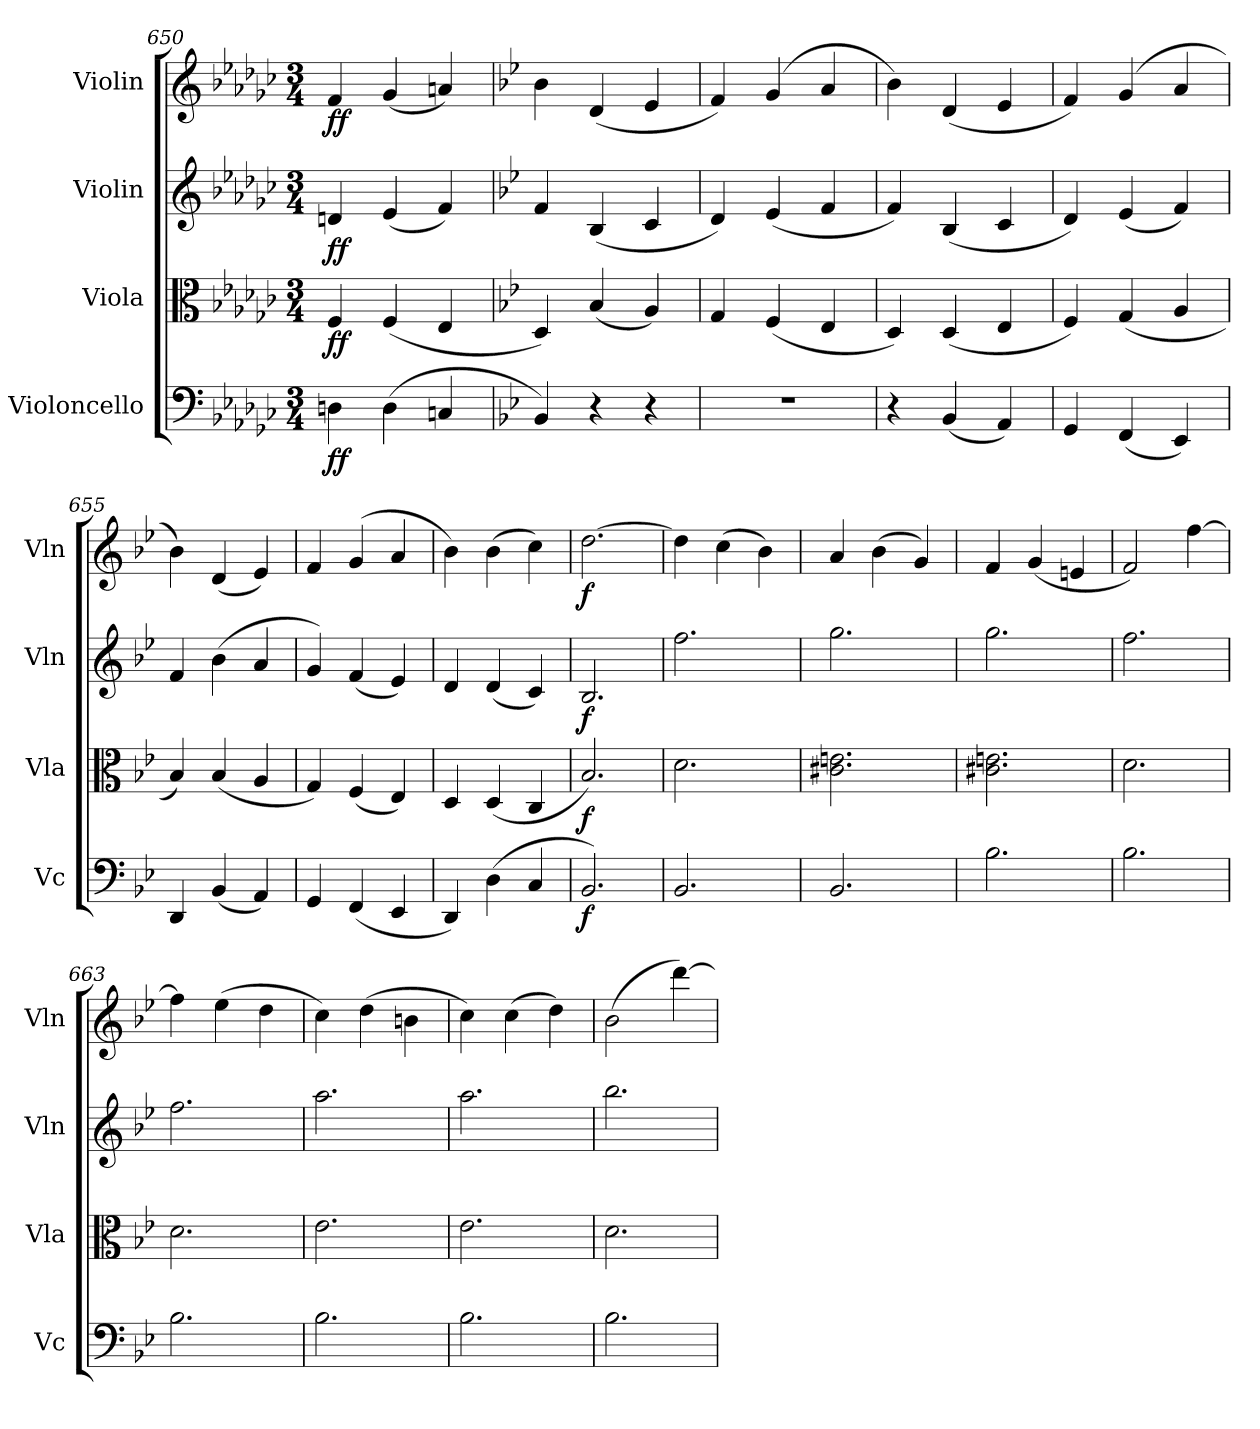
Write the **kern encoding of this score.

**kern	**dynam	**kern	**dynam	**kern	**dynam	**kern	**dynam
*part4	*part4	*part3	*part3	*part2	*part2	*part1	*part1
*staff4	*staff4	*staff3	*staff3	*staff2	*staff2	*staff1	*staff1
*I"Violoncello	*	*I"Viola	*	*I"Violin	*	*I"Violin	*
*I'Vc	*	*I'Vla	*	*I'Vln	*	*I'Vln	*
*clefF4	*	*clefC3	*	*clefG2	*	*clefG2	*
*k[b-e-a-d-g-c-]	*	*k[b-e-a-d-g-c-]	*	*k[b-e-a-d-g-c-]	*	*k[b-e-a-d-g-c-]	*
*M3/4	*	*M3/4	*	*M3/4	*	*M3/4	*
=650	=650	=650	=650	=650	=650	=650	=650
4Dn	ff	4F	ff	4dn	ff	4f	ff
(4D	.	(4F	.	(4e-	.	(4g-	.
4Cn	.	4E-	.	4f)	.	4an)	.
=651	=651	=651	=651	=651	=651	=651	=651
*k[b-e-]	*	*k[b-e-]	*	*k[b-e-]	*	*k[b-e-]	*
4BB-)	.	4D)	.	4f	.	4b-	.
4r	.	(4B-	.	(4B-	.	(4d	.
4r	.	4A)	.	4c	.	4e-	.
=652	=652	=652	=652	=652	=652	=652	=652
2.r	.	4G	.	4d)	.	4f)	.
.	.	(4F	.	(4e-	.	(4g	.
.	.	4E-	.	4f	.	4a	.
=653	=653	=653	=653	=653	=653	=653	=653
4r	.	4D)	.	4f)	.	4b-)	.
(4BB-	.	(4D	.	(4B-	.	(4d	.
4AA)	.	4E-	.	4c	.	4e-	.
=654	=654	=654	=654	=654	=654	=654	=654
4GG	.	4F)	.	4d)	.	4f)	.
(4FF	.	(4G	.	(4e-	.	(4g	.
4EE-)	.	4A	.	4f)	.	4a	.
=655	=655	=655	=655	=655	=655	=655	=655
4DD	.	4B-)	.	4f	.	4b-)	.
(4BB-	.	(4B-	.	(4b-	.	(4d	.
4AA)	.	4A	.	4a	.	4e-)	.
=656	=656	=656	=656	=656	=656	=656	=656
4GG	.	4G)	.	4g)	.	4f	.
(4FF	.	(4F	.	(4f	.	(4g	.
4EE-	.	4E-)	.	4e-)	.	4a	.
=657	=657	=657	=657	=657	=657	=657	=657
4DD)	.	4D	.	4d	.	4b-)	.
(4D	.	(4D	.	(4d	.	(4b-	.
4C	.	4C	.	4c)	.	4cc)	.
=658	=658	=658	=658	=658	=658	=658	=658
2.BB-)	f	2.B-)	f	2.B-	f	[2.dd	f
=659	=659	=659	=659	=659	=659	=659	=659
2.BB-	.	2.d	.	2.ff	.	4dd]	.
.	.	.	.	.	.	(4cc	.
.	.	.	.	.	.	4b-)	.
=660	=660	=660	=660	=660	=660	=660	=660
2.BB-	.	2.c#X 2.en	.	2.gg	.	4a	.
.	.	.	.	.	.	(4b-	.
.	.	.	.	.	.	4g)	.
=661	=661	=661	=661	=661	=661	=661	=661
2.B-	.	2.c#X 2.en	.	2.gg	.	4f	.
.	.	.	.	.	.	(4g	.
.	.	.	.	.	.	4en	.
=662	=662	=662	=662	=662	=662	=662	=662
2.B-	.	2.d	.	2.ff	.	2f)	.
.	.	.	.	.	.	[4ff	.
=663	=663	=663	=663	=663	=663	=663	=663
2.B-	.	2.d	.	2.ff	.	4ff]	.
.	.	.	.	.	.	(4ee-	.
.	.	.	.	.	.	4dd	.
=664	=664	=664	=664	=664	=664	=664	=664
2.B-	.	2.e-	.	2.aa	.	4cc)	.
.	.	.	.	.	.	(4dd	.
.	.	.	.	.	.	4bn	.
=665	=665	=665	=665	=665	=665	=665	=665
2.B-	.	2.e-	.	2.aa	.	4cc)	.
.	.	.	.	.	.	(4cc	.
.	.	.	.	.	.	4dd)	.
=666	=666	=666	=666	=666	=666	=666	=666
2.B-	.	2.d	.	2.bb-	.	(2b-	.
.	.	.	.	.	.	[4ddd)	.
=	=	=	=	=	=	=	=
*-	*-	*-	*-	*-	*-	*-	*-
